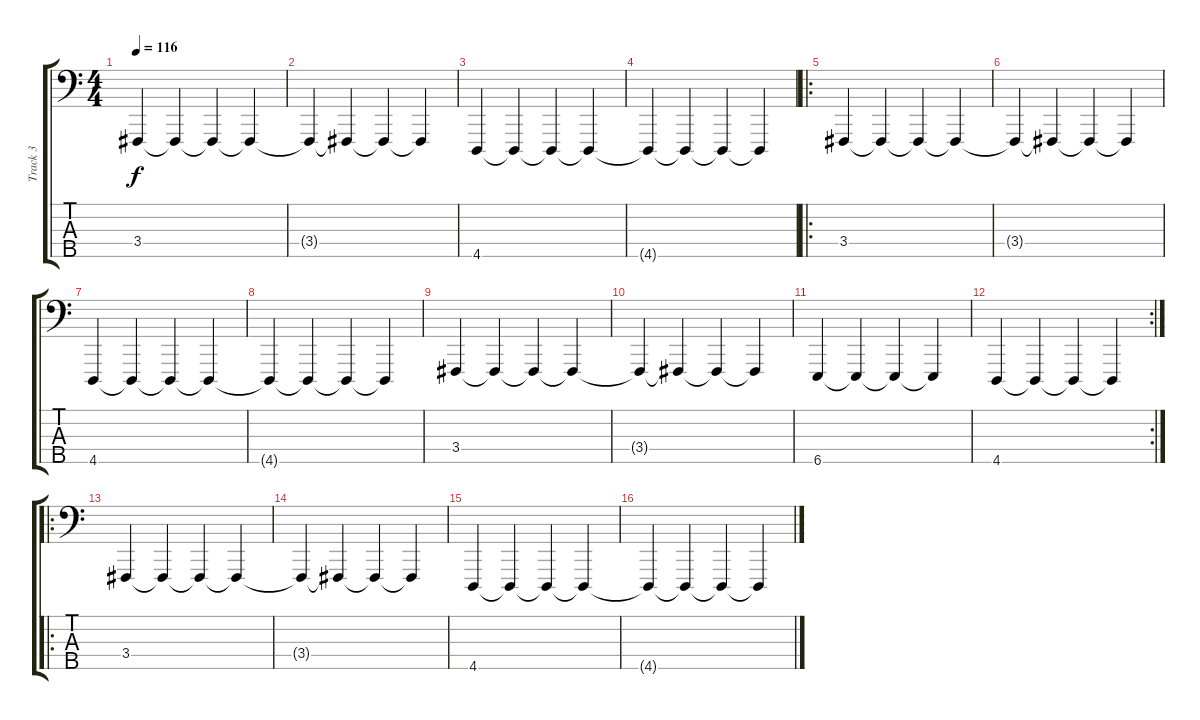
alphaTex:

\track ("Track 3" "Track 3") {instrument stringensemble1}
\staff {score tabs}
\tuning (Gb2 Db2 Ab1 Eb1 Bb0) {hide}
\ts (4 4)
\tempo 116
\clef f4
\ks c
3.4.4{dy f volume 16 instrument stringensemble1} 3.4{t}.4 3.4{t}.4 3.4{t}.4 |
3.4{t}.4 3.4{t}.4 3.4{t}.4 3.4{t}.4 |
4.5.4 4.5{t}.4 4.5{t}.4 4.5{t}.4 |
4.5{t}.4 4.5{t}.4 4.5{t}.4 4.5{t}.4 |
\ro
3.4.4 3.4{t}.4 3.4{t}.4 3.4{t}.4 |
3.4{t}.4 3.4{t}.4 3.4{t}.4 3.4{t}.4 |
4.5.4 4.5{t}.4 4.5{t}.4 4.5{t}.4 |
4.5{t}.4 4.5{t}.4 4.5{t}.4 4.5{t}.4 |
3.4.4 3.4{t}.4 3.4{t}.4 3.4{t}.4 |
3.4{t}.4 3.4{t}.4 3.4{t}.4 3.4{t}.4 |
6.5.4 6.5{t}.4 6.5{t}.4 6.5{t}.4 |
\rc 2
4.5.4 4.5{t}.4 4.5{t}.4 4.5{t}.4 |
\ro
3.4.4 3.4{t}.4 3.4{t}.4 3.4{t}.4 |
3.4{t}.4 3.4{t}.4 3.4{t}.4 3.4{t}.4 |
4.5.4 4.5{t}.4 4.5{t}.4 4.5{t}.4 |
4.5{t}.4 4.5{t}.4 4.5{t}.4 4.5{t}.4
